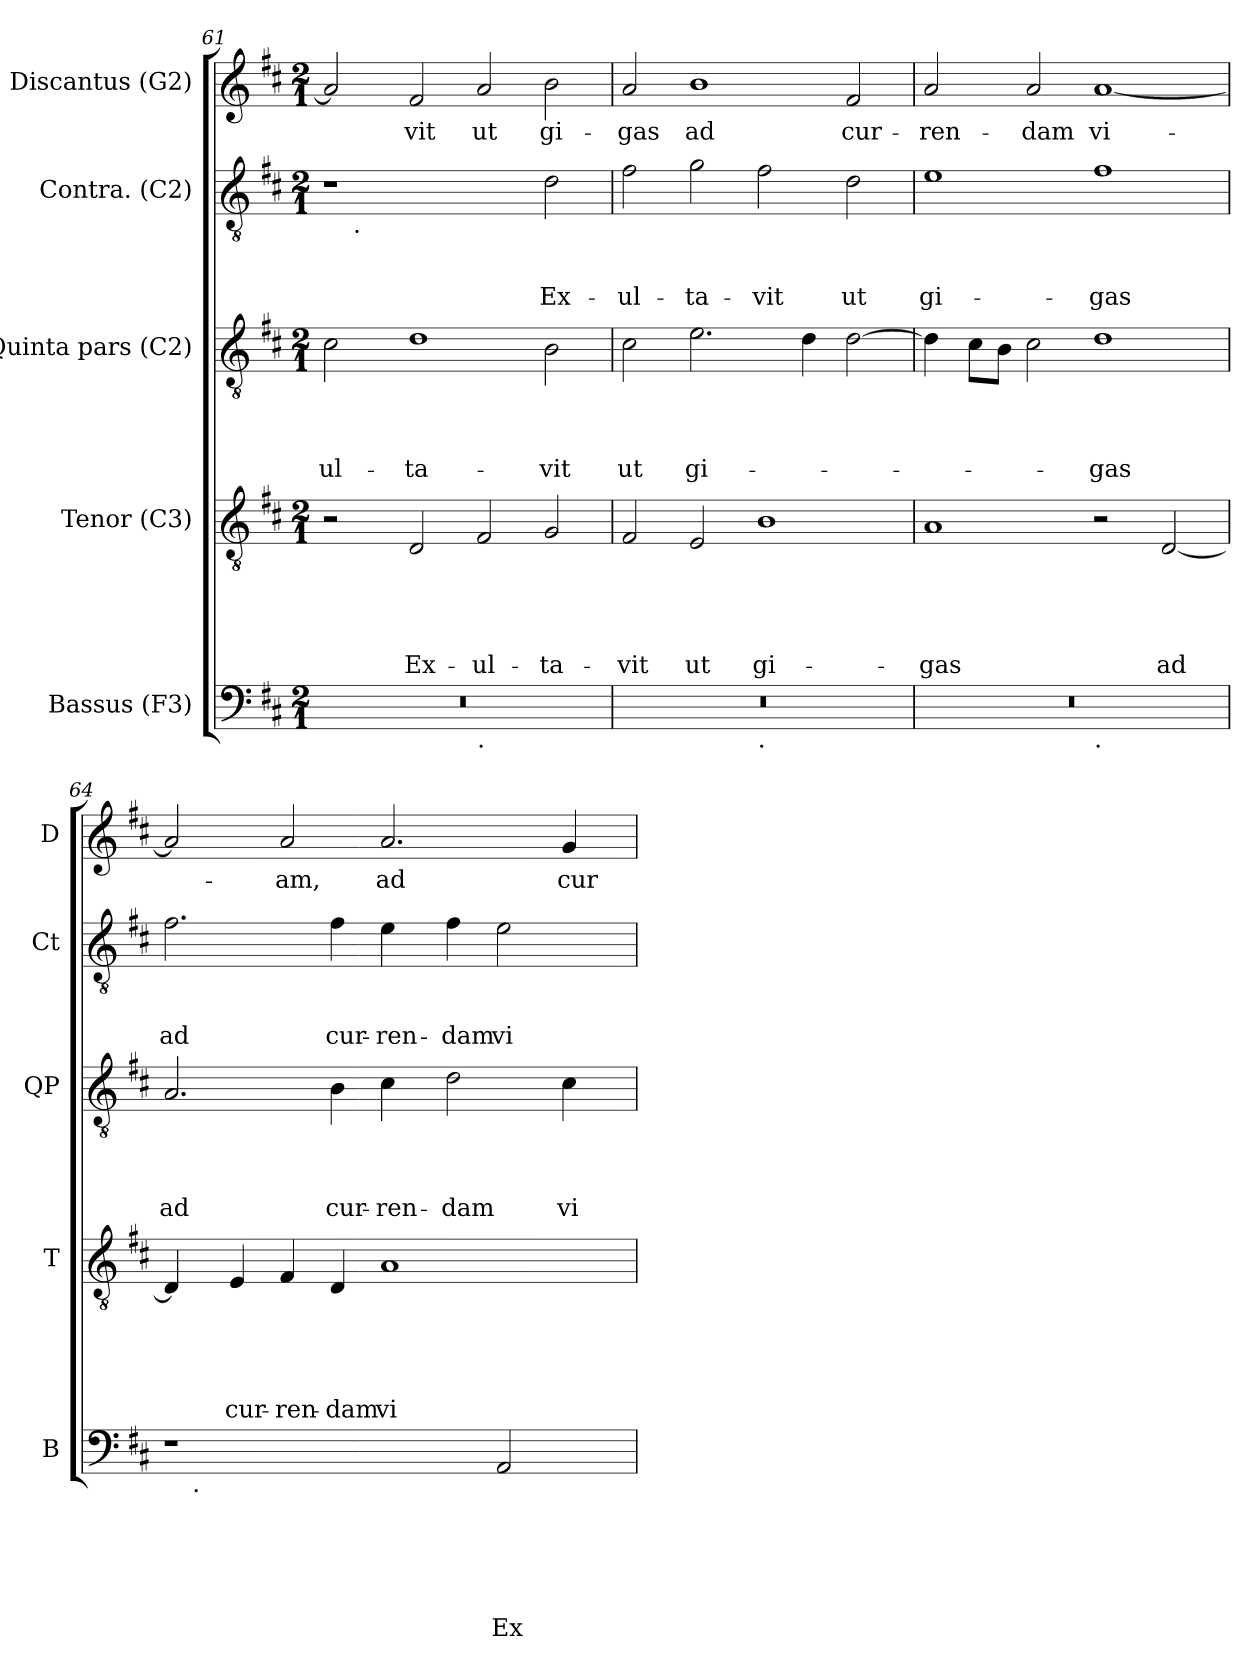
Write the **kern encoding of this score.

**kern	**text	**text	**text	**text	**text	**text	**kern	**text	**text	**text	**text	**text	**kern	**text	**text	**text	**text	**kern	**text	**text	**text	**kern	**text
*part5	*part5	*part5	*part5	*part5	*part5	*part5	*part4	*part4	*part4	*part4	*part4	*part4	*part3	*part3	*part3	*part3	*part3	*part2	*part2	*part2	*part2	*part1	*part1
*staff5	*staff5	*staff5	*staff5	*staff5	*staff5	*staff5	*staff4	*staff4	*staff4	*staff4	*staff4	*staff4	*staff3	*staff3	*staff3	*staff3	*staff3	*staff2	*staff2	*staff2	*staff2	*staff1	*staff1
*I"Bassus (F3)	*	*	*	*	*	*	*I"Tenor (C3)	*	*	*	*	*	*I"Quinta pars (C2)	*	*	*	*	*I"Contra. (C2)	*	*	*	*I"Discantus (G2)	*
*I'B	*	*	*	*	*	*	*I'T	*	*	*	*	*	*I'QP	*	*	*	*	*I'Ct	*	*	*	*I'D	*
*clefF4	*	*	*	*	*	*	*clefGv2	*	*	*	*	*	*clefGv2	*	*	*	*	*clefGv2	*	*	*	*clefG2	*
*k[f#c#]	*	*	*	*	*	*	*k[f#c#]	*	*	*	*	*	*k[f#c#]	*	*	*	*	*k[f#c#]	*	*	*	*k[f#c#]	*
*D:	*	*	*	*	*	*	*D:	*	*	*	*	*	*D:	*	*	*	*	*D:	*	*	*	*D:	*
*M2/1	*	*	*	*	*	*	*M2/1	*	*	*	*	*	*M2/1	*	*	*	*	*M2/1	*	*	*	*M2/1	*
=61	=61	=61	=61	=61	=61	=61	=61	=61	=61	=61	=61	=61	=61	=61	=61	=61	=61	=61	=61	=61	=61	=61	=61
!	!	!	!	!	!	!	!	!	!	!	!	!	!	!	!	!	!LO:LY:b	!	!	!	!	!	!
*^	*	*	*	*	*	*	*	*	*	*	*	*	*	*	*	*	*	*^	*	*	*	*	*
0r	1ryy	.	.	.	.	.	.	2r	.	.	.	.	.	2c#\	.	.	.	-ul-	1r	8ryy	.	.	.	2a/]	.
!	!	!	!	!	!	!	!	!	!	!	!	!	!	!	!	!	!	!	!	!LO:TX:b:t=.	!	!	!	!	!
.	.	.	.	.	.	.	.	.	.	.	.	.	.	.	.	.	.	.	.	1...ryy	.	.	.	.	.
!	!	!	!	!	!	!	!	!	!	!	!	!	!LO:LY:b	!	!	!	!	!LO:LY:b	!	!	!	!	!	!	!LO:LY:b
.	.	.	.	.	.	.	.	2D/	.	.	.	.	Ex-	1d	.	.	.	-ta-	.	.	.	.	.	2f#/	-vit
!	!LO:TX:b:t=.	!	!	!	!	!	!	!	!	!	!	!	!	!	!	!	!	!	!	!	!	!	!	!	!
!	!	!	!	!	!	!	!	!	!	!	!	!	!LO:LY:b	!	!	!	!	!	!	!	!	!	!	!	!LO:LY:b
.	1ryy	.	.	.	.	.	.	2F#/	.	.	.	.	-ul-	.	.	.	.	.	2ryy	.	.	.	.	2a/	ut
!	!	!	!	!	!	!	!	!	!	!	!	!	!LO:LY:b	!	!	!	!	!LO:LY:b	!	!	!	!	!LO:LY:b	!	!LO:LY:b
.	.	.	.	.	.	.	.	2G/	.	.	.	.	-ta-	2B\	.	.	.	-vit	2d\	.	.	.	Ex-	2b\	gi-
=62	=62	=62	=62	=62	=62	=62	=62	=62	=62	=62	=62	=62	=62	=62	=62	=62	=62	=62	=62	=62	=62	=62	=62	=62	=62
!	!	!	!	!	!	!	!	!	!	!	!	!	!LO:LY:b	!	!	!	!	!LO:LY:b	!	!	!	!	!LO:LY:b	!	!LO:LY:b
*	*	*	*	*	*	*	*	*	*	*	*	*	*	*	*	*	*	*	*v	*v	*	*	*	*	*
0r	1ryy	.	.	.	.	.	.	2F#/	.	.	.	.	-vit	2c#\	.	.	.	ut	2f#\	.	.	-ul-	2a/	-gas
!	!	!	!	!	!	!	!	!	!	!	!	!	!LO:LY:b	!	!	!	!	!LO:LY:b	!	!	!	!LO:LY:b	!	!LO:LY:b
.	.	.	.	.	.	.	.	2E/	.	.	.	.	ut	2.e\	.	.	.	gi-	2g\	.	.	-ta-	1b	ad
!	!LO:TX:b:t=.	!	!	!	!	!	!	!	!	!	!	!	!	!	!	!	!	!	!	!	!	!	!	!
!	!	!	!	!	!	!	!	!	!	!	!	!	!LO:LY:b	!	!	!	!	!	!	!	!	!LO:LY:b	!	!
.	1ryy	.	.	.	.	.	.	1B	.	.	.	.	gi-	.	.	.	.	.	2f#\	.	.	-vit	.	.
.	.	.	.	.	.	.	.	.	.	.	.	.	.	4d\	.	.	.	.	.	.	.	.	.	.
!	!	!	!	!	!	!	!	!	!	!	!	!	!	!	!	!	!	!	!	!	!	!LO:LY:b	!	!LO:LY:b
.	.	.	.	.	.	.	.	.	.	.	.	.	.	[>2d\	.	.	.	.	2d\	.	.	ut	2f#/	cur-
=63	=63	=63	=63	=63	=63	=63	=63	=63	=63	=63	=63	=63	=63	=63	=63	=63	=63	=63	=63	=63	=63	=63	=63	=63
!	!	!	!	!	!	!	!	!	!	!	!	!	!LO:LY:b	!	!	!	!	!	!	!	!	!LO:LY:b	!	!LO:LY:b
0r	1ryy	.	.	.	.	.	.	1A	.	.	.	.	-gas	4d\]	.	.	.	.	1e	.	.	gi-	2a/	-ren-
.	.	.	.	.	.	.	.	.	.	.	.	.	.	8c#\L	.	.	.	.	.	.	.	.	.	.
.	.	.	.	.	.	.	.	.	.	.	.	.	.	8B\J	.	.	.	.	.	.	.	.	.	.
!	!	!	!	!	!	!	!	!	!	!	!	!	!	!	!	!	!	!	!	!	!	!	!	!LO:LY:b
.	.	.	.	.	.	.	.	.	.	.	.	.	.	2c#\	.	.	.	.	.	.	.	.	2a/	-dam
!	!LO:TX:b:t=.	!	!	!	!	!	!	!	!	!	!	!	!	!	!	!	!	!	!	!	!	!	!	!
!	!	!	!	!	!	!	!	!	!	!	!	!	!	!	!	!	!	!LO:LY:b	!	!	!	!LO:LY:b	!	!LO:LY:b
.	1ryy	.	.	.	.	.	.	2r	.	.	.	.	.	1d	.	.	.	-gas	1f#	.	.	-gas	[<1a	vi-
!	!	!	!	!	!	!	!	!	!	!	!	!	!LO:LY:b	!	!	!	!	!	!	!	!	!	!	!
.	.	.	.	.	.	.	.	[<2D/	.	.	.	.	ad	.	.	.	.	.	.	.	.	.	.	.
=64	=64	=64	=64	=64	=64	=64	=64	=64	=64	=64	=64	=64	=64	=64	=64	=64	=64	=64	=64	=64	=64	=64	=64	=64
!	!	!	!	!	!	!	!	!	!	!	!	!	!	!	!	!	!	!LO:LY:b	!	!	!	!LO:LY:b	!	!
1r	16.ryy	.	.	.	.	.	.	4D/]	.	.	.	.	.	2.A/	.	.	.	ad	2.f#\	.	.	ad	2a/]	.
!	!LO:TX:b:t=.	!	!	!	!	!	!	!	!	!	!	!	!	!	!	!	!	!	!	!	!	!	!	!
.	1ryy	.	.	.	.	.	.	.	.	.	.	.	.	.	.	.	.	.	.	.	.	.	.	.
!	!	!	!	!	!	!	!	!	!	!	!	!	!LO:LY:b	!	!	!	!	!	!	!	!	!	!	!
.	.	.	.	.	.	.	.	4E/	.	.	.	.	cur-	.	.	.	.	.	.	.	.	.	.	.
!	!	!	!	!	!	!	!	!	!	!	!	!	!LO:LY:b	!	!	!	!	!	!	!	!	!	!	!LO:LY:b
.	.	.	.	.	.	.	.	4F#/	.	.	.	.	-ren-	.	.	.	.	.	.	.	.	.	2a/	-am,
!	!	!	!	!	!	!	!	!	!	!	!	!	!LO:LY:b:rj	!	!	!	!	!LO:LY:b	!	!	!	!LO:LY:b	!	!
.	.	.	.	.	.	.	.	4D/	.	.	.	.	-dam	4B\	.	.	.	cur-	4f#\	.	.	cur-	.	.
!	!	!	!	!	!	!	!	!	!	!	!	!	!LO:LY:b	!	!	!	!	!LO:LY:b	!	!	!	!LO:LY:b	!	!LO:LY:b
2ryy	.	.	.	.	.	.	.	1A	.	.	.	.	vi-	4c#\	.	.	.	-ren-	4e\	.	.	-ren-	2.a/	ad
.	2ryy	.	.	.	.	.	.	.	.	.	.	.	.	.	.	.	.	.	.	.	.	.	.	.
!	!	!	!	!	!	!	!	!	!	!	!	!	!	!	!	!	!	!LO:LY:b:rj	!	!	!	!LO:LY:b:rj	!	!
.	.	.	.	.	.	.	.	.	.	.	.	.	.	2d\	.	.	.	-dam	4f#\	.	.	-dam	.	.
!	!	!	!	!	!	!	!LO:LY:b	!	!	!	!	!	!	!	!	!	!	!	!	!	!	!LO:LY:b	!	!
2AA/	.	.	.	.	.	.	Ex-	.	.	.	.	.	.	.	.	.	.	.	2e\	.	.	vi-	.	.
.	4ryy	.	.	.	.	.	.	.	.	.	.	.	.	.	.	.	.	.	.	.	.	.	.	.
!	!	!	!	!	!	!	!	!	!	!	!	!	!	!	!	!	!	!LO:LY:b	!	!	!	!	!	!LO:LY:b
.	.	.	.	.	.	.	.	.	.	.	.	.	.	4c#\	.	.	.	vi-	.	.	.	.	4g/	cur
.	8ryy	.	.	.	.	.	.	.	.	.	.	.	.	.	.	.	.	.	.	.	.	.	.	.
.	32ryy	.	.	.	.	.	.	.	.	.	.	.	.	.	.	.	.	.	.	.	.	.	.	.
*v	*v	*	*	*	*	*	*	*	*	*	*	*	*	*	*	*	*	*	*	*	*	*	*	*
=	=	=	=	=	=	=	=	=	=	=	=	=	=	=	=	=	=	=	=	=	=	=	=
*-	*-	*-	*-	*-	*-	*-	*-	*-	*-	*-	*-	*-	*-	*-	*-	*-	*-	*-	*-	*-	*-	*-	*-
